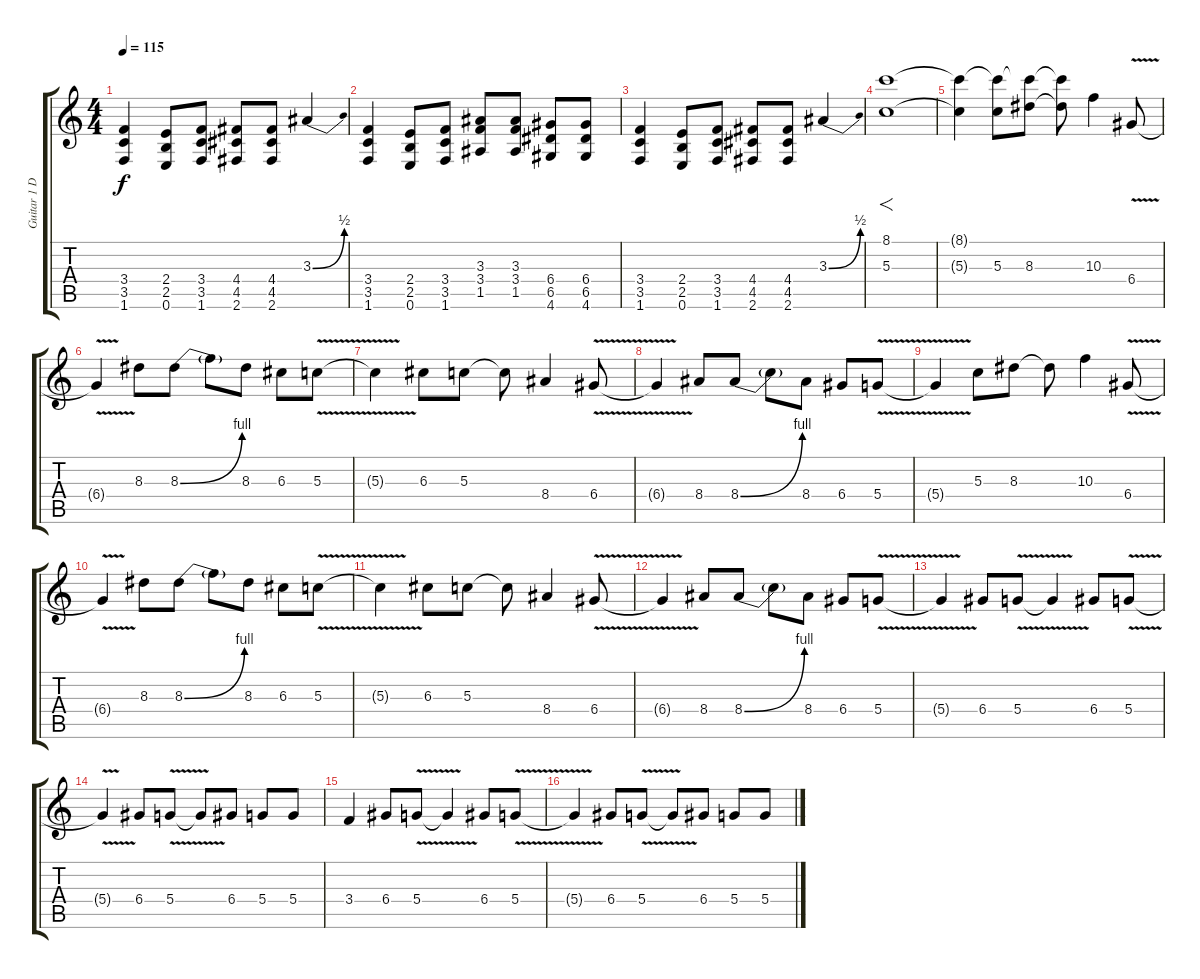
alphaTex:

\track ("Guitar 1 Distortion" "Guitar 1 D") {instrument distortionguitar}
\staff {score tabs}
\tuning (E4 B3 G3 D3 A2 E2) {hide}
\ts (4 4)
\tempo 115
\clef g2
\ks c
(3.4 3.5 1.6).4{dy f} (2.4 2.5 0.6).8 (3.4 3.5 1.6).8 (4.4 4.5 2.6).8 (4.4 4.5 2.6).8 3.3{be (bend 0 0 60 2)}.4 |
(3.4 3.5 1.6).4 (2.4 2.5 0.6).8 (3.4 3.5 1.6).8 (3.3 3.4 1.5).8 (3.3 3.4 1.5).8 (6.4 6.5 4.6).8 (6.4 6.5 4.6).8 |
(3.4 3.5 1.6).4 (2.4 2.5 0.6).8 (3.4 3.5 1.6).8 (4.4 4.5 2.6).8 (4.4 4.5 2.6).8 3.3{be (bend 0 0 60 2)}.4 |
(8.1 5.3).1{f volume 16 balance 8} |
(8.1{t} 5.3{t}).4 (8.1{t} 5.3).8 (8.1{t} 8.3).8 (8.1{t} 8.3{t}).8 10.3.4 6.4{v}.8 |
6.4{t}.4 8.3.8 8.3{be (bend 0 0 60 4)}.8 8.3{t}.8 8.3.8 6.3.8 5.3{v}.8 |
5.3{t}.4 6.3.8 5.3.8 5.3{t}.8 8.4.4 6.4{v}.8 |
6.4{t}.4 8.4.8 8.4{be (bend 0 0 60 4)}.8 8.4{t}.8 8.4.8 6.4.8 5.4{v}.8 |
5.4{t}.4 5.3.8 8.3.8 8.3{t}.8 10.3.4 6.4{v}.8 |
6.4{t}.4 8.3.8 8.3{be (bend 0 0 60 4)}.8 8.3{t}.8 8.3.8 6.3.8 5.3{v}.8 |
5.3{t}.4 6.3.8 5.3.8 5.3{t}.8 8.4.4 6.4{v}.8 |
6.4{t}.4 8.4.8 8.4{be (bend 0 0 60 4)}.8 8.4{t}.8 8.4.8 6.4.8 5.4{v}.8 |
5.4{t}.4 6.4.8 5.4{v}.8 5.4{t}.4 6.4.8 5.4{v}.8 |
5.4{t}.4 6.4.8 5.4{v}.8 5.4{t}.8 6.4.8 5.4.8 5.4.8 |
3.4.4 6.4.8 5.4{v}.8 5.4{t}.4 6.4.8 5.4{v}.8 |
5.4{t}.4 6.4.8 5.4{v}.8 5.4{t}.8 6.4.8 5.4.8 5.4.8
